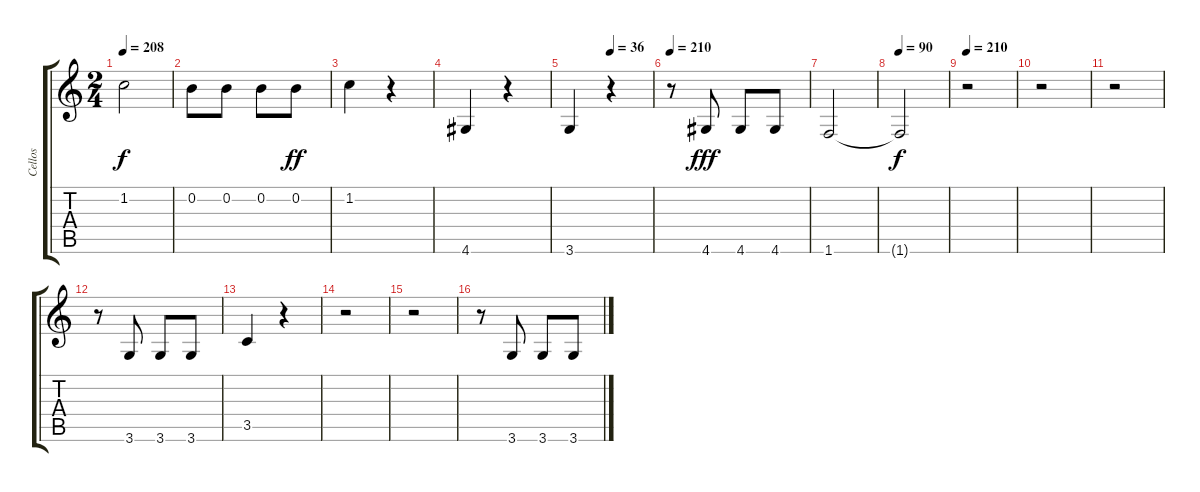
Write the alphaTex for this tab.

\track ("Cellos" "Cellos") {instrument contrabass}
\staff {score tabs}
\tuning (E4 B3 G3 D3 A2 E2) {hide}
\ts (2 4)
\tempo 208
\clef g2
\ks c
1.2.2{dy f} |
0.2.8 0.2.8 0.2.8 0.2.8{dy ff} |
1.2.4 r.4 |
4.6.4 r.4 |
\tempo (36 0.5)
3.6.4 r.4 |
\tempo 210
r.8 4.6.8{dy fff} 4.6.8 4.6.8 |
1.6.2 |
\tempo 90
1.6{t}.2{dy f} |
\tempo 210
r.2 |
r.2 |
r.2 |
r.8 3.6.8 3.6.8 3.6.8 |
3.5.4 r.4 |
r.2 |
r.2 |
r.8 3.6.8 3.6.8 3.6.8
